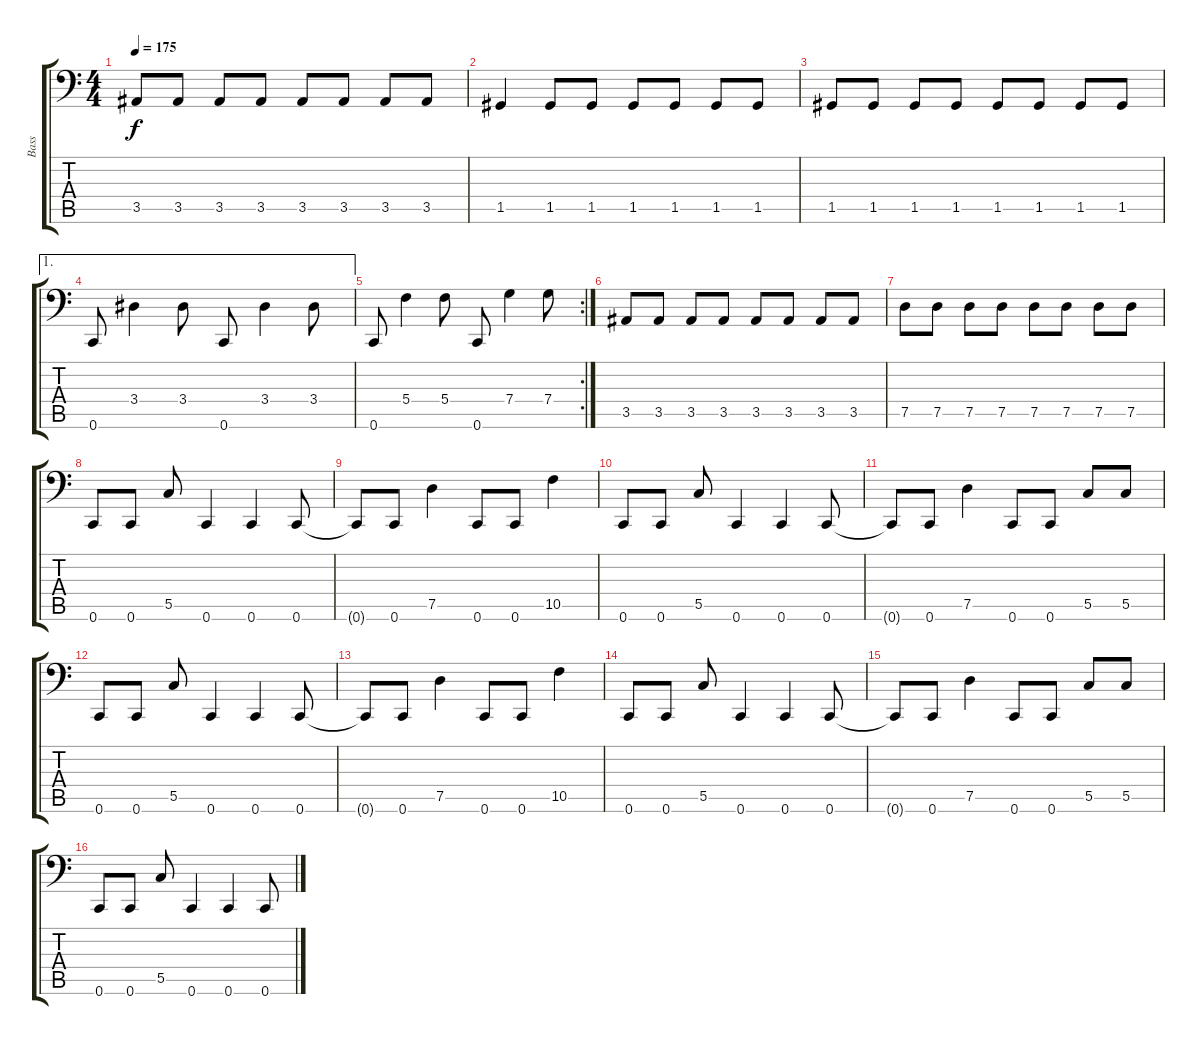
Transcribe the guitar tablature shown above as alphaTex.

\track ("Bass" "Bass") {instrument electricbasspick}
\staff {score tabs}
\tuning (D3 A2 F2 C2 G1 C1) {hide}
\ts (4 4)
\tempo 175
\clef f4
\ks c
3.5.8{dy f} 3.5.8 3.5.8 3.5.8 3.5.8 3.5.8 3.5.8 3.5.8 |
1.5.4 1.5.8 1.5.8 1.5.8 1.5.8 1.5.8 1.5.8 |
1.5.8 1.5.8 1.5.8 1.5.8 1.5.8 1.5.8 1.5.8 1.5.8 |
\ae 1
0.6.8 3.4.4 3.4.8 0.6.8 3.4.4 3.4.8 |
\rc 2
0.6.8 5.4.4 5.4.8 0.6.8 7.4.4 7.4.8 |
3.5.8 3.5.8 3.5.8 3.5.8 3.5.8 3.5.8 3.5.8 3.5.8 |
7.5.8 7.5.8 7.5.8 7.5.8 7.5.8 7.5.8 7.5.8 7.5.8 |
0.6.8 0.6.8 5.5.8 0.6.4 0.6.4 0.6.8 |
0.6{t}.8 0.6.8 7.5.4 0.6.8 0.6.8 10.5.4 |
0.6.8 0.6.8 5.5.8 0.6.4 0.6.4 0.6.8 |
0.6{t}.8 0.6.8 7.5.4 0.6.8 0.6.8 5.5.8 5.5.8 |
0.6.8 0.6.8 5.5.8 0.6.4 0.6.4 0.6.8 |
0.6{t}.8 0.6.8 7.5.4 0.6.8 0.6.8 10.5.4 |
0.6.8 0.6.8 5.5.8 0.6.4 0.6.4 0.6.8 |
0.6{t}.8 0.6.8 7.5.4 0.6.8 0.6.8 5.5.8 5.5.8 |
0.6.8 0.6.8 5.5.8 0.6.4 0.6.4 0.6.8
